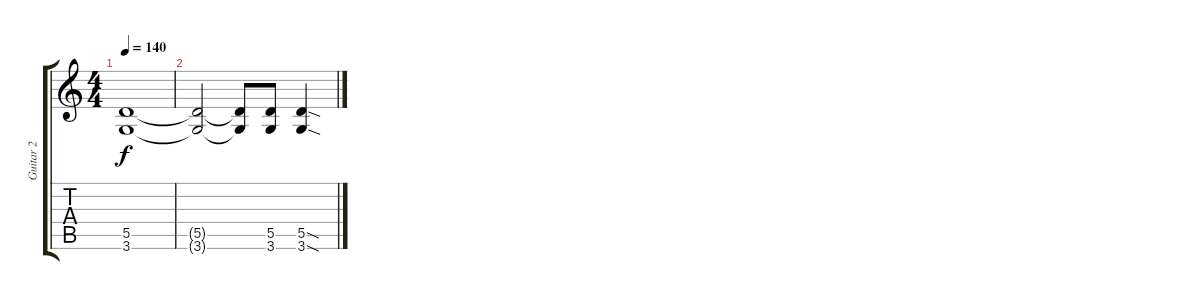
\track ("Guitar 2" "Guitar 2") {instrument overdrivenguitar}
\staff {score tabs}
\tuning (E4 B3 G3 D3 A2 E2) {hide}
\ts (4 4)
\tempo 140
\clef g2
\ks c
(5.5{t} 3.6{t}).1{dy f} |
(5.5{t} 3.6{t}).2 (5.5{t} 3.6{t}).8 (5.5 3.6).8 (5.5{sod} 3.6{sod}).4
